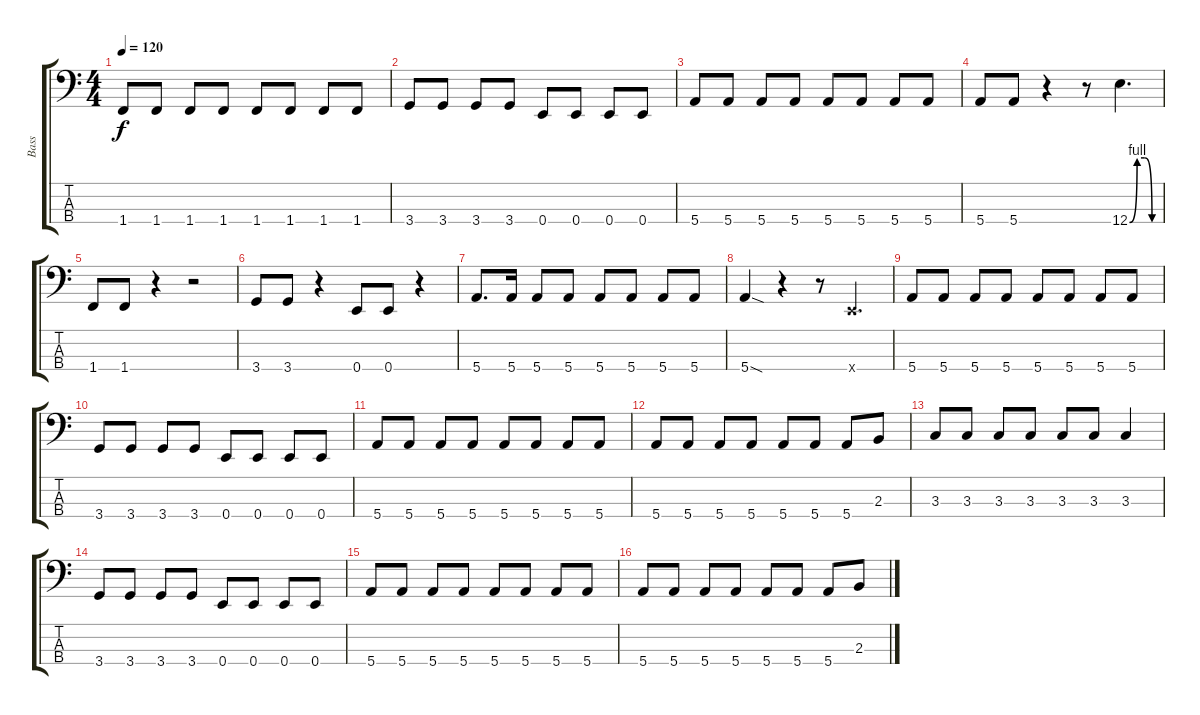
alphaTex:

\track ("Bass" "Bass") {instrument electricbasspick}
\staff {score tabs}
\tuning (G2 D2 A1 E1) {hide}
\ts (4 4)
\tempo 120
\clef f4
\ks c
1.4.8{dy f} 1.4.8 1.4.8 1.4.8 1.4.8 1.4.8 1.4.8 1.4.8 |
3.4.8 3.4.8 3.4.8 3.4.8 0.4.8 0.4.8 0.4.8 0.4.8 |
5.4.8 5.4.8 5.4.8 5.4.8 5.4.8 5.4.8 5.4.8 5.4.8 |
5.4.8 5.4.8 r.4 r.8 12.4{be (custom 0 0 15 4 30 4 45 0 60 0)}.4{d} |
1.4.8 1.4.8 r.4 r.2 |
3.4.8 3.4.8 r.4 0.4.8 0.4.8 r.4 |
5.4.8{d} 5.4.16 5.4.8 5.4.8 5.4.8 5.4.8 5.4.8 5.4.8 |
5.4{sod}.4 r.4 r.8 0.4{x}.4{d} |
5.4.8 5.4.8 5.4.8 5.4.8 5.4.8 5.4.8 5.4.8 5.4.8 |
3.4.8 3.4.8 3.4.8 3.4.8 0.4.8 0.4.8 0.4.8 0.4.8 |
5.4.8 5.4.8 5.4.8 5.4.8 5.4.8 5.4.8 5.4.8 5.4.8 |
5.4.8 5.4.8 5.4.8 5.4.8 5.4.8 5.4.8 5.4.8 2.3.8 |
3.3.8 3.3.8 3.3.8 3.3.8 3.3.8 3.3.8 3.3.4 |
3.4.8{volume 10} 3.4.8 3.4.8 3.4.8 0.4.8 0.4.8 0.4.8 0.4.8 |
5.4.8{volume 9} 5.4.8 5.4.8 5.4.8 5.4.8 5.4.8 5.4.8 5.4.8 |
5.4.8{volume 8} 5.4.8 5.4.8 5.4.8 5.4.8 5.4.8 5.4.8 2.3.8
